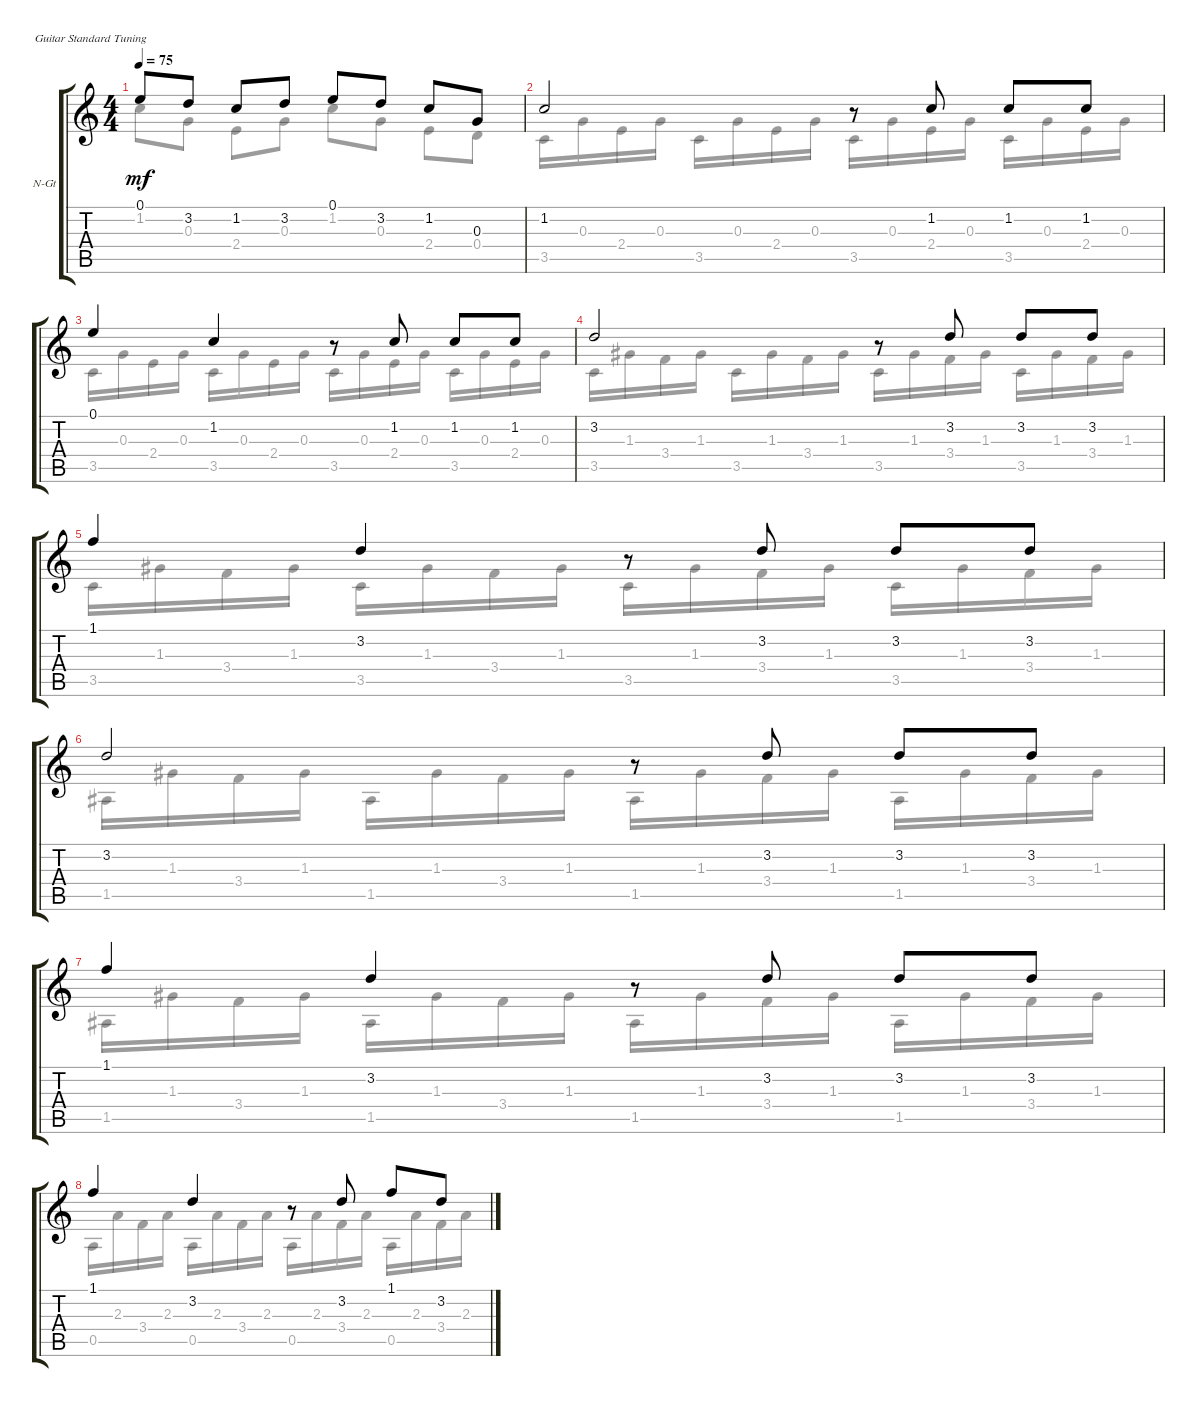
\defaultSystemsLayout 4
\bracketExtendMode groupsimilarinstruments
\firstSystemTrackNameOrientation horizontal
\otherSystemsTrackNameOrientation horizontal
\track ("Nylon Guitar" "N-Gt") {instrument acousticguitarsteel}
\staff {score tabs}
\tuning (E4 B3 G3 D3 A2 E2)
\voice
\ts (4 4)
\tempo 75
\clef g2
\scale
1.03909
\ks c
0.1.8{dy mf} 3.2.8 1.2.8 3.2.8 0.1.8 3.2.8 1.2.8 0.3.8 |
\scale
0.960908 1.2.2 r.8 1.2.8 1.2.8 1.2.8 |
\scale
1.03909 0.1.4 1.2.4 r.8 1.2.8 1.2.8 1.2.8 |
\scale
0.960908 3.2.2 r.8 3.2.8 3.2.8 3.2.8 |
\scale
1.03909 1.1.4 3.2.4 r.8 3.2.8 3.2.8 3.2.8 |
\scale
0.960908 3.2.2 r.8 3.2.8 3.2.8 3.2.8 |
\scale
1.03909 1.1.4 3.2.4 r.8 3.2.8 3.2.8 3.2.8 |
\scale
0.960908 1.1.4 3.2.4 r.8 3.2.8 1.1.8 3.2.8
\voice
\clef g2
\ottava regular
\simile none
\scale
1.03909
\ks c
1.2.8{dy mf} 0.3.8 2.4.8 0.3.8 1.2.8 0.3.8 2.4.8 0.4.8 |
\scale
0.960908 3.5.16 0.3.16 2.4.16 0.3.16 3.5.16 0.3.16 2.4.16 0.3.16 3.5.16 0.3.16 2.4.16 0.3.16 3.5.16 0.3.16 2.4.16 0.3.16 |
\scale
1.03909 3.5.16 0.3.16 2.4.16 0.3.16 3.5.16 0.3.16 2.4.16 0.3.16 3.5.16 0.3.16 2.4.16 0.3.16 3.5.16 0.3.16 2.4.16 0.3.16 |
\scale
0.960908 3.5.16 1.3.16 3.4.16 1.3.16 3.5.16 1.3.16 3.4.16 1.3.16 3.5.16 1.3.16 3.4.16 1.3.16 3.5.16 1.3.16 3.4.16 1.3.16 |
\scale
1.03909 3.5.16 1.3.16 3.4.16 1.3.16 3.5.16 1.3.16 3.4.16 1.3.16 3.5.16 1.3.16 3.4.16 1.3.16 3.5.16 1.3.16 3.4.16 1.3.16 |
\scale
0.960908 1.5.16 1.3.16 3.4.16 1.3.16 1.5.16 1.3.16 3.4.16 1.3.16 1.5.16 1.3.16 3.4.16 1.3.16 1.5.16 1.3.16 3.4.16 1.3.16 |
\scale
1.03909 1.5.16 1.3.16 3.4.16 1.3.16 1.5.16 1.3.16 3.4.16 1.3.16 1.5.16 1.3.16 3.4.16 1.3.16 1.5.16 1.3.16 3.4.16 1.3.16 |
\scale
0.960908 0.5.16 2.3.16 3.4.16 2.3.16 0.5.16 2.3.16 3.4.16 2.3.16 0.5.16 2.3.16 3.4.16 2.3.16 0.5.16 2.3.16 3.4.16 2.3.16
